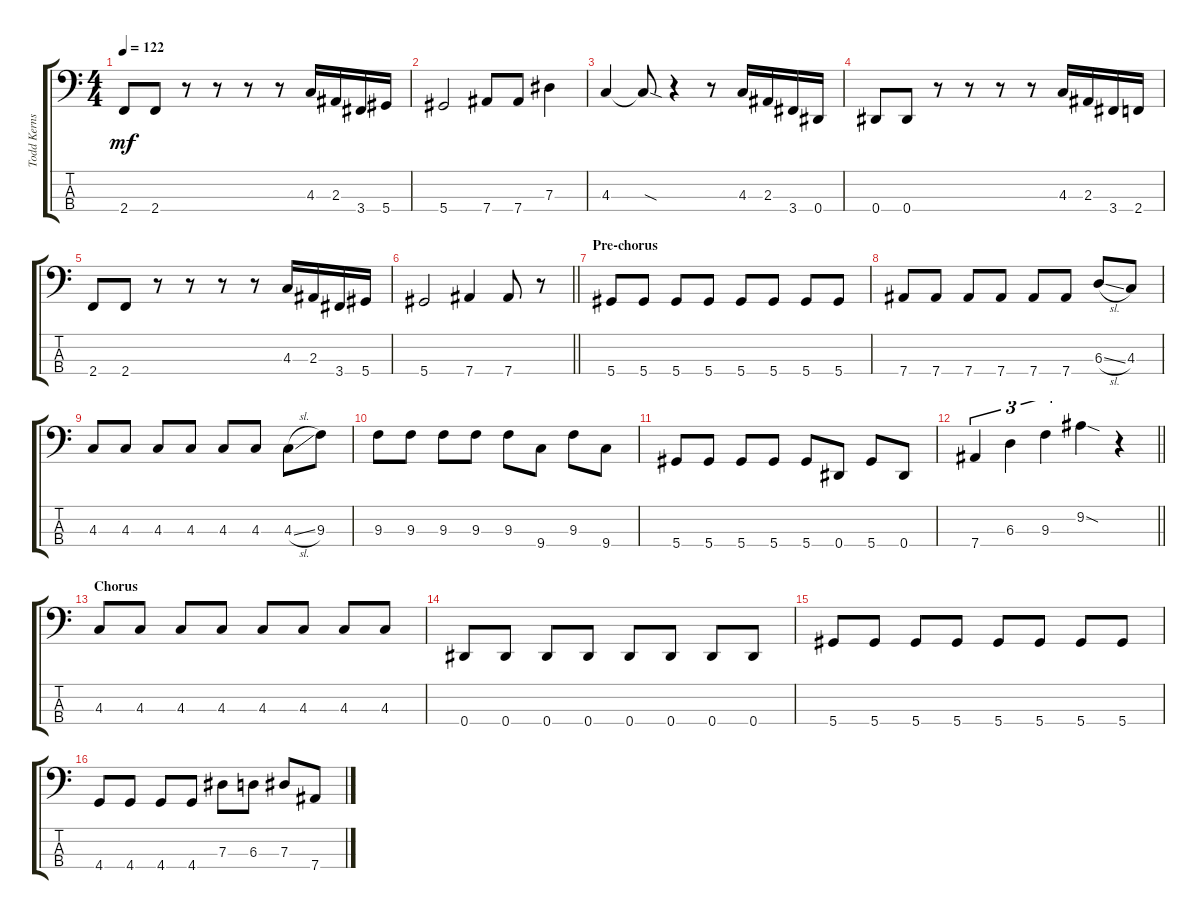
\track ("Todd Kerns" "Todd Kerns") {instrument electricbassfinger}
\staff {score tabs}
\tuning (Gb2 Db2 Ab1 Eb1) {hide}
\ts (4 4)
\tempo 122
\clef f4
\ks c
2.4.8{dy mf} 2.4.8 r.8 r.8 r.8 r.8 4.3.16 2.3.16 3.4.16 5.4.16 |
5.4.2 7.4.8 7.4.8 7.3.4 |
4.3.4 4.3{sod t}.8 r.4 r.8 4.3.16 2.3.16 3.4.16 0.4.16 |
0.4.8 0.4.8 r.8 r.8 r.8 r.8 4.3.16 2.3.16 3.4.16 2.4.16 |
2.4.8 2.4.8 r.8 r.8 r.8 r.8 4.3.16 2.3.16 3.4.16 5.4.16 |
\barLineRight lightlight
5.4.2 7.4.4 7.4.8 r.8 |
\section ("" "Pre-chorus")
5.4.8 5.4.8 5.4.8 5.4.8 5.4.8 5.4.8 5.4.8 5.4.8 |
7.4.8 7.4.8 7.4.8 7.4.8 7.4.8 7.4.8 6.3{sl}.8 4.3.8 |
4.3.8 4.3.8 4.3.8 4.3.8 4.3.8 4.3.8 4.3{sl}.8 9.3.8 |
9.3.8 9.3.8 9.3.8 9.3.8 9.3.8 9.4.8 9.3.8 9.4.8 |
5.4.8 5.4.8 5.4.8 5.4.8 5.4.8 0.4.8 5.4.8 0.4.8 |
\barLineRight lightlight
7.4.4{tu (3 2)} 6.3.4{tu (3 2)} 9.3.4{tu (3 2)} 9.2{sod}.4 r.4 |
\section ("" "Chorus")
4.3.8 4.3.8 4.3.8 4.3.8 4.3.8 4.3.8 4.3.8 4.3.8 |
0.4.8 0.4.8 0.4.8 0.4.8 0.4.8 0.4.8 0.4.8 0.4.8 |
5.4.8 5.4.8 5.4.8 5.4.8 5.4.8 5.4.8 5.4.8 5.4.8 |
4.4.8 4.4.8 4.4.8 4.4.8 7.3.8 6.3.8 7.3.8 7.4.8
